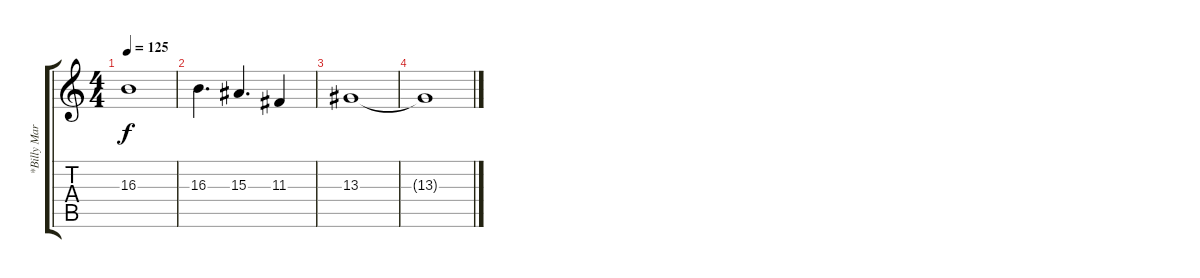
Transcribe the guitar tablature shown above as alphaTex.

\track ("*Billy Martin (Keyboard 2)" "*Billy Mar") {instrument stringensemble1}
\staff {score tabs}
\tuning (E4 B3 G3 D3 A2 E2) {hide}
\ts (4 4)
\tempo 125
\clef g2
\ks c
16.3.1{dy f} |
16.3.4{d} 15.3.4{d} 11.3.4 |
13.3.1 |
13.3{t}.1
